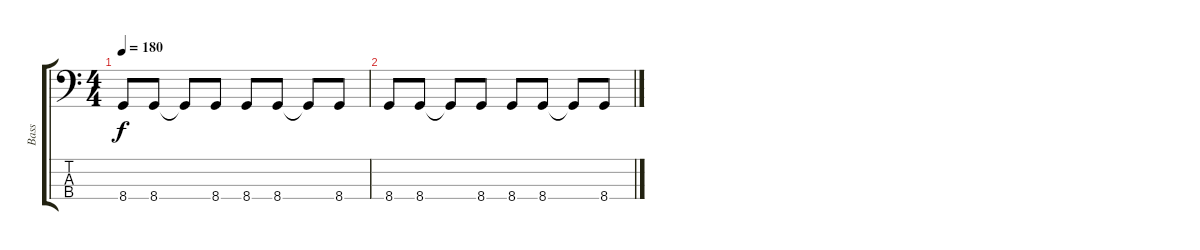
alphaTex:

\track ("Bass" "Bass") {instrument electricbasspick}
\staff {score tabs}
\tuning (E2 B1 Gb1 B0) {hide}
\ts (4 4)
\tempo 180
\clef f4
\ks c
8.4.8{dy f} 8.4.8 8.4{t}.8 8.4.8 8.4.8 8.4.8 8.4{t}.8 8.4.8 |
8.4.8 8.4.8 8.4{t}.8 8.4.8 8.4.8 8.4.8 8.4{t}.8 8.4.8
